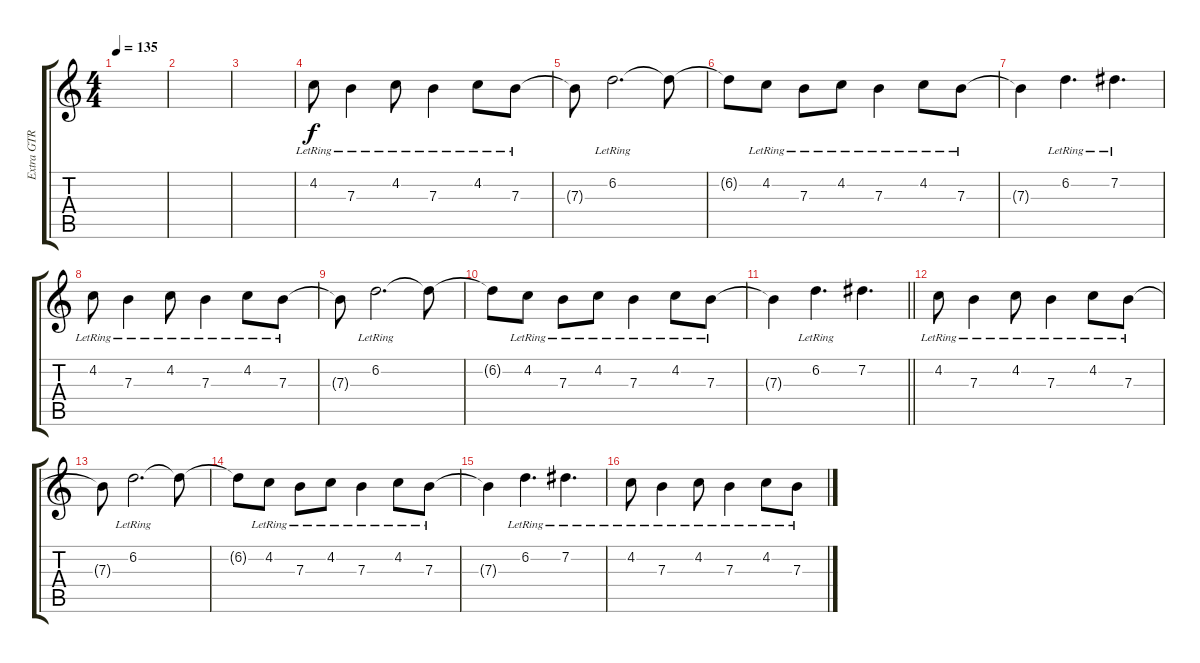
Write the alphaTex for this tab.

\track ("Extra GTR 1" "Extra GTR ") {instrument distortionguitar}
\staff {score tabs}
\tuning (Db4 Ab3 E3 B2 Gb2 B1) {hide}
\ts (4 4)
\tempo 135
\clef g2
\ks c
|
|
|
4.2{lr}.8 7.3{lr}.4 4.2{lr}.8 7.3{lr}.4 4.2{lr}.8 7.3{lr}.8 |
7.3{t}.8 6.2{lr}.2{d} 6.2{t}.8 |
6.2{t}.8 4.2{lr}.8 7.3{lr}.8 4.2{lr}.8 7.3{lr}.4 4.2{lr}.8 7.3{lr}.8 |
7.3{t}.4 6.2{lr}.4{d} 7.2{lr}.4{d} |
4.2{lr}.8 7.3{lr}.4 4.2{lr}.8 7.3{lr}.4 4.2{lr}.8 7.3{lr}.8 |
7.3{t}.8 6.2{lr}.2{d} 6.2{t}.8 |
6.2{t}.8 4.2{lr}.8 7.3{lr}.8 4.2{lr}.8 7.3{lr}.4 4.2{lr}.8 7.3{lr}.8 |
\barLineRight lightlight
7.3{t}.4 6.2{lr}.4{d} 7.2.4{d} |
4.2{lr}.8 7.3{lr}.4 4.2{lr}.8 7.3{lr}.4 4.2{lr}.8 7.3{lr}.8 |
7.3{t}.8 6.2{lr}.2{d} 6.2{t}.8 |
6.2{t}.8 4.2{lr}.8 7.3{lr}.8 4.2{lr}.8 7.3{lr}.4 4.2{lr}.8 7.3{lr}.8 |
7.3{t}.4 6.2{lr}.4{d} 7.2{lr}.4{d} |
4.2{lr}.8 7.3{lr}.4 4.2{lr}.8 7.3{lr}.4 4.2{lr}.8 7.3{lr}.8
